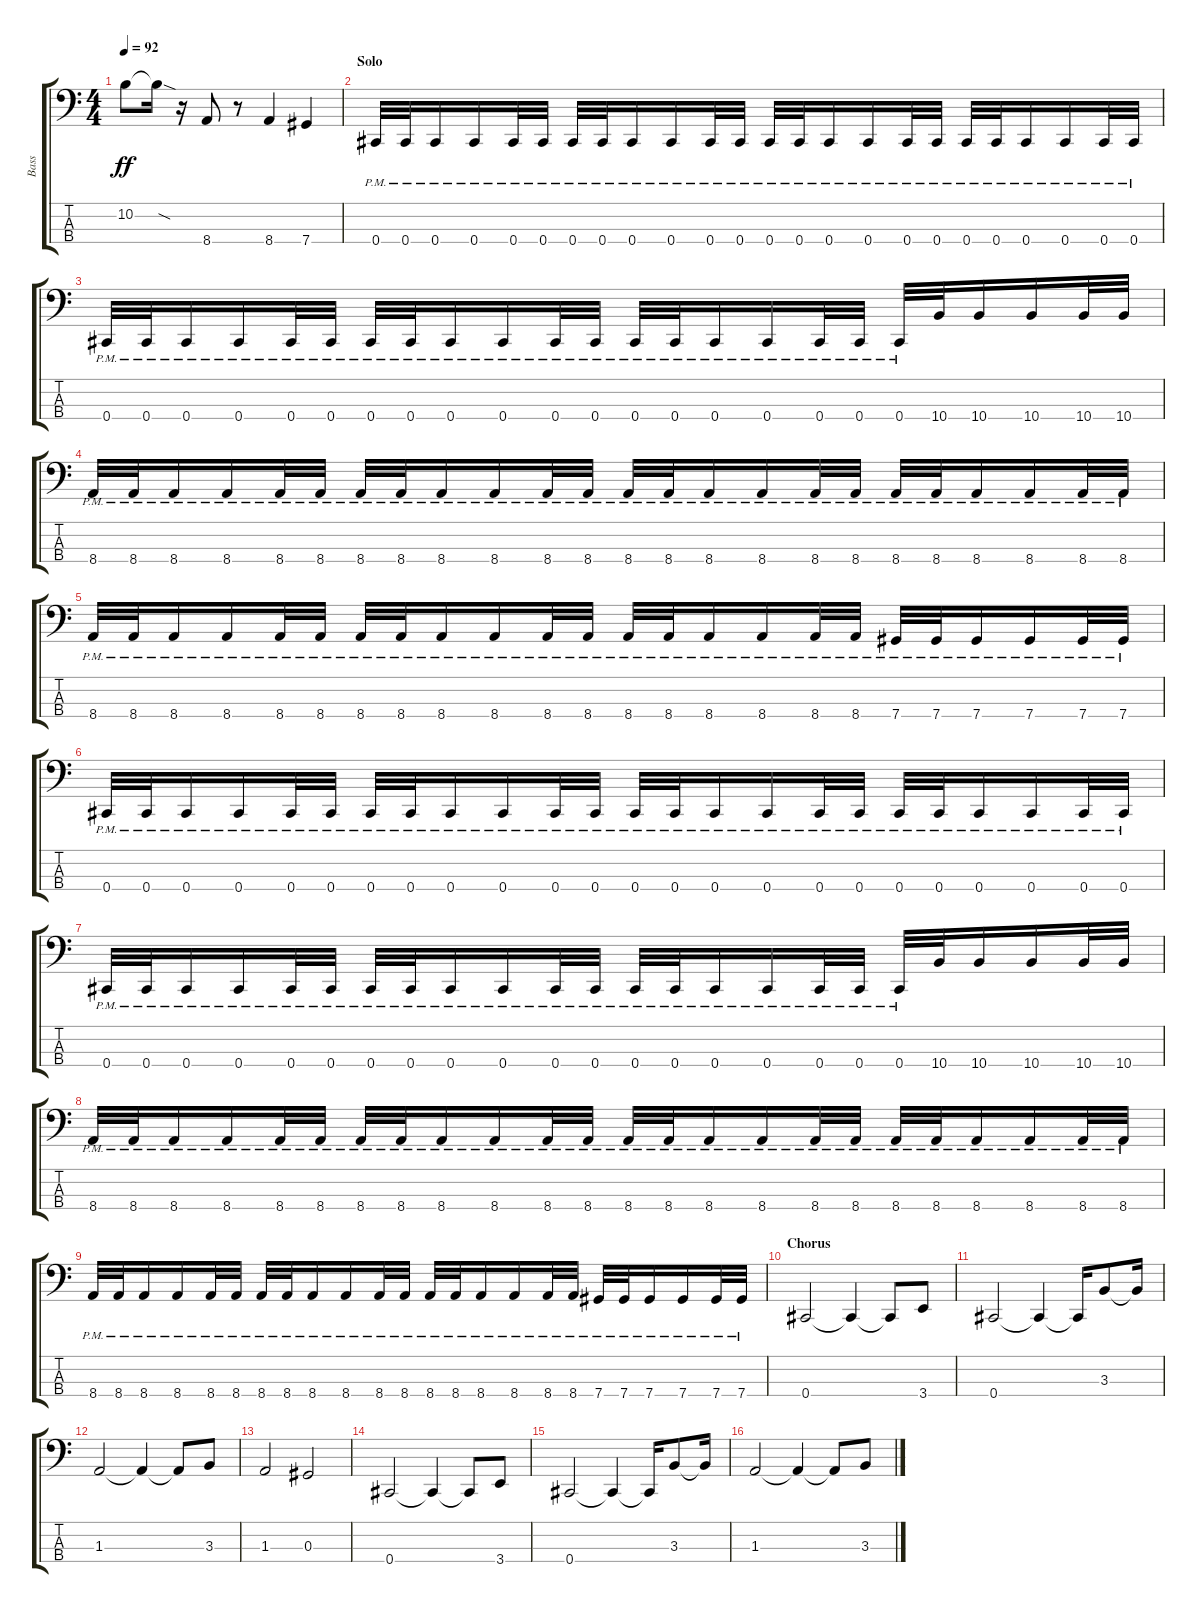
\track ("Bass" "Bass") {instrument electricbassfinger}
\staff {score tabs}
\tuning (Gb2 Db2 Ab1 Db1) {hide}
\ts (4 4)
\tempo 92
\clef f4
\ks c
10.2.8{dy ff} 10.2{sod t}.16 r.16 8.4.8 r.8 8.4.4 7.4.4 |
\section ("" "Solo")
0.4{pm}.32 0.4{pm}.32 0.4{pm}.16 0.4{pm}.16 0.4{pm}.32 0.4{pm}.32 0.4{pm}.32 0.4{pm}.32 0.4{pm}.16 0.4{pm}.16 0.4{pm}.32 0.4{pm}.32 0.4{pm}.32 0.4{pm}.32 0.4{pm}.16 0.4{pm}.16 0.4{pm}.32 0.4{pm}.32 0.4{pm}.32 0.4{pm}.32 0.4{pm}.16 0.4{pm}.16 0.4{pm}.32 0.4{pm}.32 |
0.4{pm}.32 0.4{pm}.32 0.4{pm}.16 0.4{pm}.16 0.4{pm}.32 0.4{pm}.32 0.4{pm}.32 0.4{pm}.32 0.4{pm}.16 0.4{pm}.16 0.4{pm}.32 0.4{pm}.32 0.4{pm}.32 0.4{pm}.32 0.4{pm}.16 0.4{pm}.16 0.4{pm}.32 0.4{pm}.32 0.4{pm}.32 10.4.32 10.4.16 10.4.16 10.4.32 10.4.32 |
8.4{pm}.32 8.4{pm}.32 8.4{pm}.16 8.4{pm}.16 8.4{pm}.32 8.4{pm}.32 8.4{pm}.32 8.4{pm}.32 8.4{pm}.16 8.4{pm}.16 8.4{pm}.32 8.4{pm}.32 8.4{pm}.32 8.4{pm}.32 8.4{pm}.16 8.4{pm}.16 8.4{pm}.32 8.4{pm}.32 8.4{pm}.32 8.4{pm}.32 8.4{pm}.16 8.4{pm}.16 8.4{pm}.32 8.4{pm}.32 |
8.4{pm}.32 8.4{pm}.32 8.4{pm}.16 8.4{pm}.16 8.4{pm}.32 8.4{pm}.32 8.4{pm}.32 8.4{pm}.32 8.4{pm}.16 8.4{pm}.16 8.4{pm}.32 8.4{pm}.32 8.4{pm}.32 8.4{pm}.32 8.4{pm}.16 8.4{pm}.16 8.4{pm}.32 8.4{pm}.32 7.4{pm}.32 7.4{pm}.32 7.4{pm}.16 7.4{pm}.16 7.4{pm}.32 7.4{pm}.32 |
0.4{pm}.32 0.4{pm}.32 0.4{pm}.16 0.4{pm}.16 0.4{pm}.32 0.4{pm}.32 0.4{pm}.32 0.4{pm}.32 0.4{pm}.16 0.4{pm}.16 0.4{pm}.32 0.4{pm}.32 0.4{pm}.32 0.4{pm}.32 0.4{pm}.16 0.4{pm}.16 0.4{pm}.32 0.4{pm}.32 0.4{pm}.32 0.4{pm}.32 0.4{pm}.16 0.4{pm}.16 0.4{pm}.32 0.4{pm}.32 |
0.4{pm}.32 0.4{pm}.32 0.4{pm}.16 0.4{pm}.16 0.4{pm}.32 0.4{pm}.32 0.4{pm}.32 0.4{pm}.32 0.4{pm}.16 0.4{pm}.16 0.4{pm}.32 0.4{pm}.32 0.4{pm}.32 0.4{pm}.32 0.4{pm}.16 0.4{pm}.16 0.4{pm}.32 0.4{pm}.32 0.4{pm}.32 10.4.32 10.4.16 10.4.16 10.4.32 10.4.32 |
8.4{pm}.32 8.4{pm}.32 8.4{pm}.16 8.4{pm}.16 8.4{pm}.32 8.4{pm}.32 8.4{pm}.32 8.4{pm}.32 8.4{pm}.16 8.4{pm}.16 8.4{pm}.32 8.4{pm}.32 8.4{pm}.32 8.4{pm}.32 8.4{pm}.16 8.4{pm}.16 8.4{pm}.32 8.4{pm}.32 8.4{pm}.32 8.4{pm}.32 8.4{pm}.16 8.4{pm}.16 8.4{pm}.32 8.4{pm}.32 |
8.4{pm}.32 8.4{pm}.32 8.4{pm}.16 8.4{pm}.16 8.4{pm}.32 8.4{pm}.32 8.4{pm}.32 8.4{pm}.32 8.4{pm}.16 8.4{pm}.16 8.4{pm}.32 8.4{pm}.32 8.4{pm}.32 8.4{pm}.32 8.4{pm}.16 8.4{pm}.16 8.4{pm}.32 8.4{pm}.32 7.4{pm}.32 7.4{pm}.32 7.4{pm}.16 7.4{pm}.16 7.4{pm}.32 7.4{pm}.32 |
\section ("" "Chorus")
0.4.2 0.4{t}.4 0.4{t}.8 3.4.8 |
0.4.2 0.4{t}.4 0.4{t}.16 3.3.8 3.3{t}.16 |
1.3.2 1.3{t}.4 1.3{t}.8 3.3.8 |
1.3.2 0.3.2 |
0.4.2 0.4{t}.4 0.4{t}.8 3.4.8 |
0.4.2 0.4{t}.4 0.4{t}.16 3.3.8 3.3{t}.16 |
1.3.2 1.3{t}.4 1.3{t}.8 3.3.8
